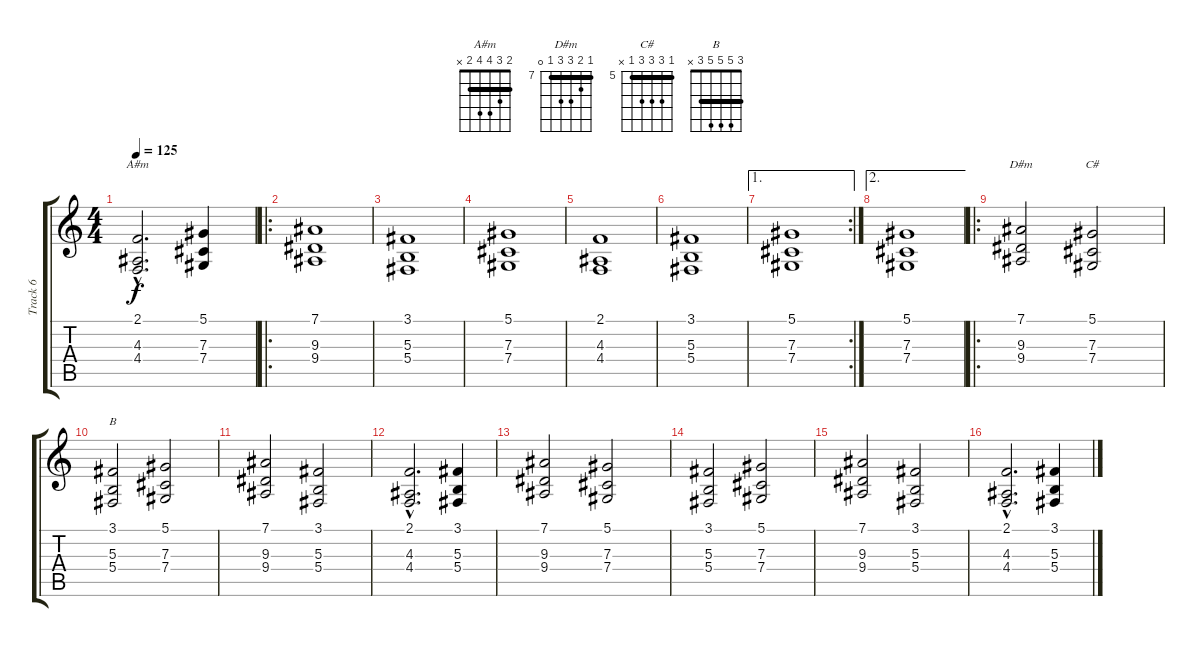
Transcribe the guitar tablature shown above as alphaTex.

\track ("Track 6" "Track 6") {instrument stringensemble1}
\staff {score tabs}
\tuning (Eb4 Bb3 Gb3 Db3 Ab2 Eb2) {hide}
\chord ("A#m" 2 3 4 4 2 x) {barre 2}
\chord ("D#m" 7 8 9 9 7 0) {firstfret 7 barre 7}
\chord ("C#" 5 7 7 7 5 x) {firstfret 5 barre 5}
\chord ("B" 3 5 5 5 3 x) {barre 3}
\ts (4 4)
\tempo 125
\clef g2
\ks c
(2.1{hac} 4.3{hac} 4.4{hac}).2{d ch "A#m" dy f} (5.1 7.3 7.4).4 |
\ro
(7.1 9.3 9.4).1 |
(3.1 5.3 5.4).1 |
(5.1 7.3 7.4).1 |
(2.1 4.3 4.4).1 |
(3.1 5.3 5.4).1 |
\ae 1
\rc 2
(5.1 7.3 7.4).1 |
\ae 2
(5.1 7.3 7.4).1 |
\ro
(7.1 9.3 9.4).2{ch "D#m"} (5.1 7.3 7.4).2{ch "C#"} |
(3.1 5.3 5.4).2{ch "B"} (5.1 7.3 7.4).2 |
(7.1 9.3 9.4).2 (3.1 5.3 5.4).2 |
(2.1{hac} 4.3{hac} 4.4{hac}).2{d} (3.1 5.3 5.4).4 |
(7.1 9.3 9.4).2 (5.1 7.3 7.4).2 |
(3.1 5.3 5.4).2 (5.1 7.3 7.4).2 |
(7.1 9.3 9.4).2 (3.1 5.3 5.4).2 |
(2.1{hac} 4.3{hac} 4.4{hac}).2{d} (3.1 5.3 5.4).4
